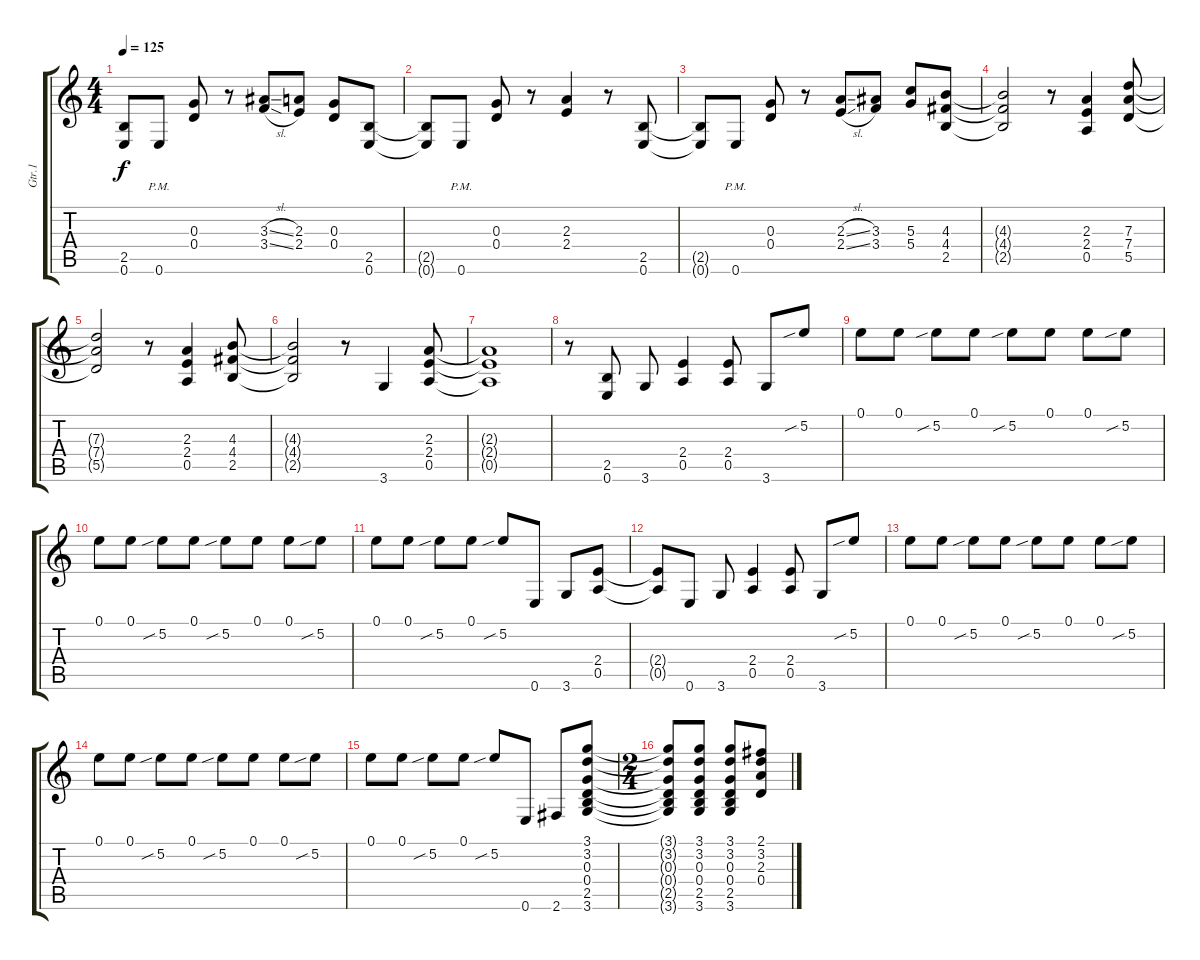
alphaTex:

\track ("Gtr.1" "Gtr.1") {instrument distortionguitar}
\staff {score tabs}
\tuning (E4 B3 G3 D3 A2 E2) {hide}
\ts (4 4)
\tempo 125
\clef g2
\ks c
(2.5{t} 0.6{t}).8{dy f} 0.6{pm}.8 (0.3 0.4).8 r.8 (3.3{sl} 3.4{sl}).8 (2.3 2.4).8 (0.3 0.4).8 (2.5 0.6).8 |
(2.5{t} 0.6{t}).8 0.6{pm}.8 (0.3 0.4).8 r.8 (2.3 2.4).4 r.8 (2.5 0.6).8 |
(2.5{t} 0.6{t}).8 0.6{pm}.8 (0.3 0.4).8 r.8 (2.3{sl} 2.4{sl}).8 (3.3 3.4).8 (5.3 5.4).8 (4.3 4.4 2.5).8 |
(4.3{t} 4.4{t} 2.5{t}).2 r.8 (2.3 2.4 0.5).4 (7.3 7.4 5.5).8 |
(7.3{t} 7.4{t} 5.5{t}).2 r.8 (2.3 2.4 0.5).4 (4.3 4.4 2.5).8 |
(4.3{t} 4.4{t} 2.5{t}).2 r.8 3.6.4 (2.3 2.4 0.5).8 |
(2.3{t} 2.4{t} 0.5{t}).1 |
r.8 (2.5 0.6).8 3.6.8 (2.4 0.5).4 (2.4 0.5).8 3.6.8 5.2{sib}.8 |
0.1.8 0.1.8 5.2{sib}.8 0.1.8 5.2{sib}.8 0.1.8 0.1.8 5.2{sib}.8 |
0.1.8 0.1.8 5.2{sib}.8 0.1.8 5.2{sib}.8 0.1.8 0.1.8 5.2{sib}.8 |
0.1.8 0.1.8 5.2{sib}.8 0.1.8 5.2{sib}.8 0.6.8 3.6.8 (2.4 0.5).8 |
(2.4{t} 0.5{t}).8 0.6.8 3.6.8 (2.4 0.5).4 (2.4 0.5).8 3.6.8 5.2{sib}.8 |
0.1.8 0.1.8 5.2{sib}.8 0.1.8 5.2{sib}.8 0.1.8 0.1.8 5.2{sib}.8 |
0.1.8 0.1.8 5.2{sib}.8 0.1.8 5.2{sib}.8 0.1.8 0.1.8 5.2{sib}.8 |
0.1.8 0.1.8 5.2{sib}.8 0.1.8 5.2{sib}.8 0.6.8 2.6.8 (3.1 3.2 0.3 0.4 2.5 3.6).8 |
\ts (2 4)
(3.1{t} 3.2{t} 0.3{t} 0.4{t} 2.5{t} 3.6{t}).8 (3.1 3.2 0.3 0.4 2.5 3.6).8 (3.1 3.2 0.3 0.4 2.5 3.6).8 (2.1 3.2 2.3 0.4).8
